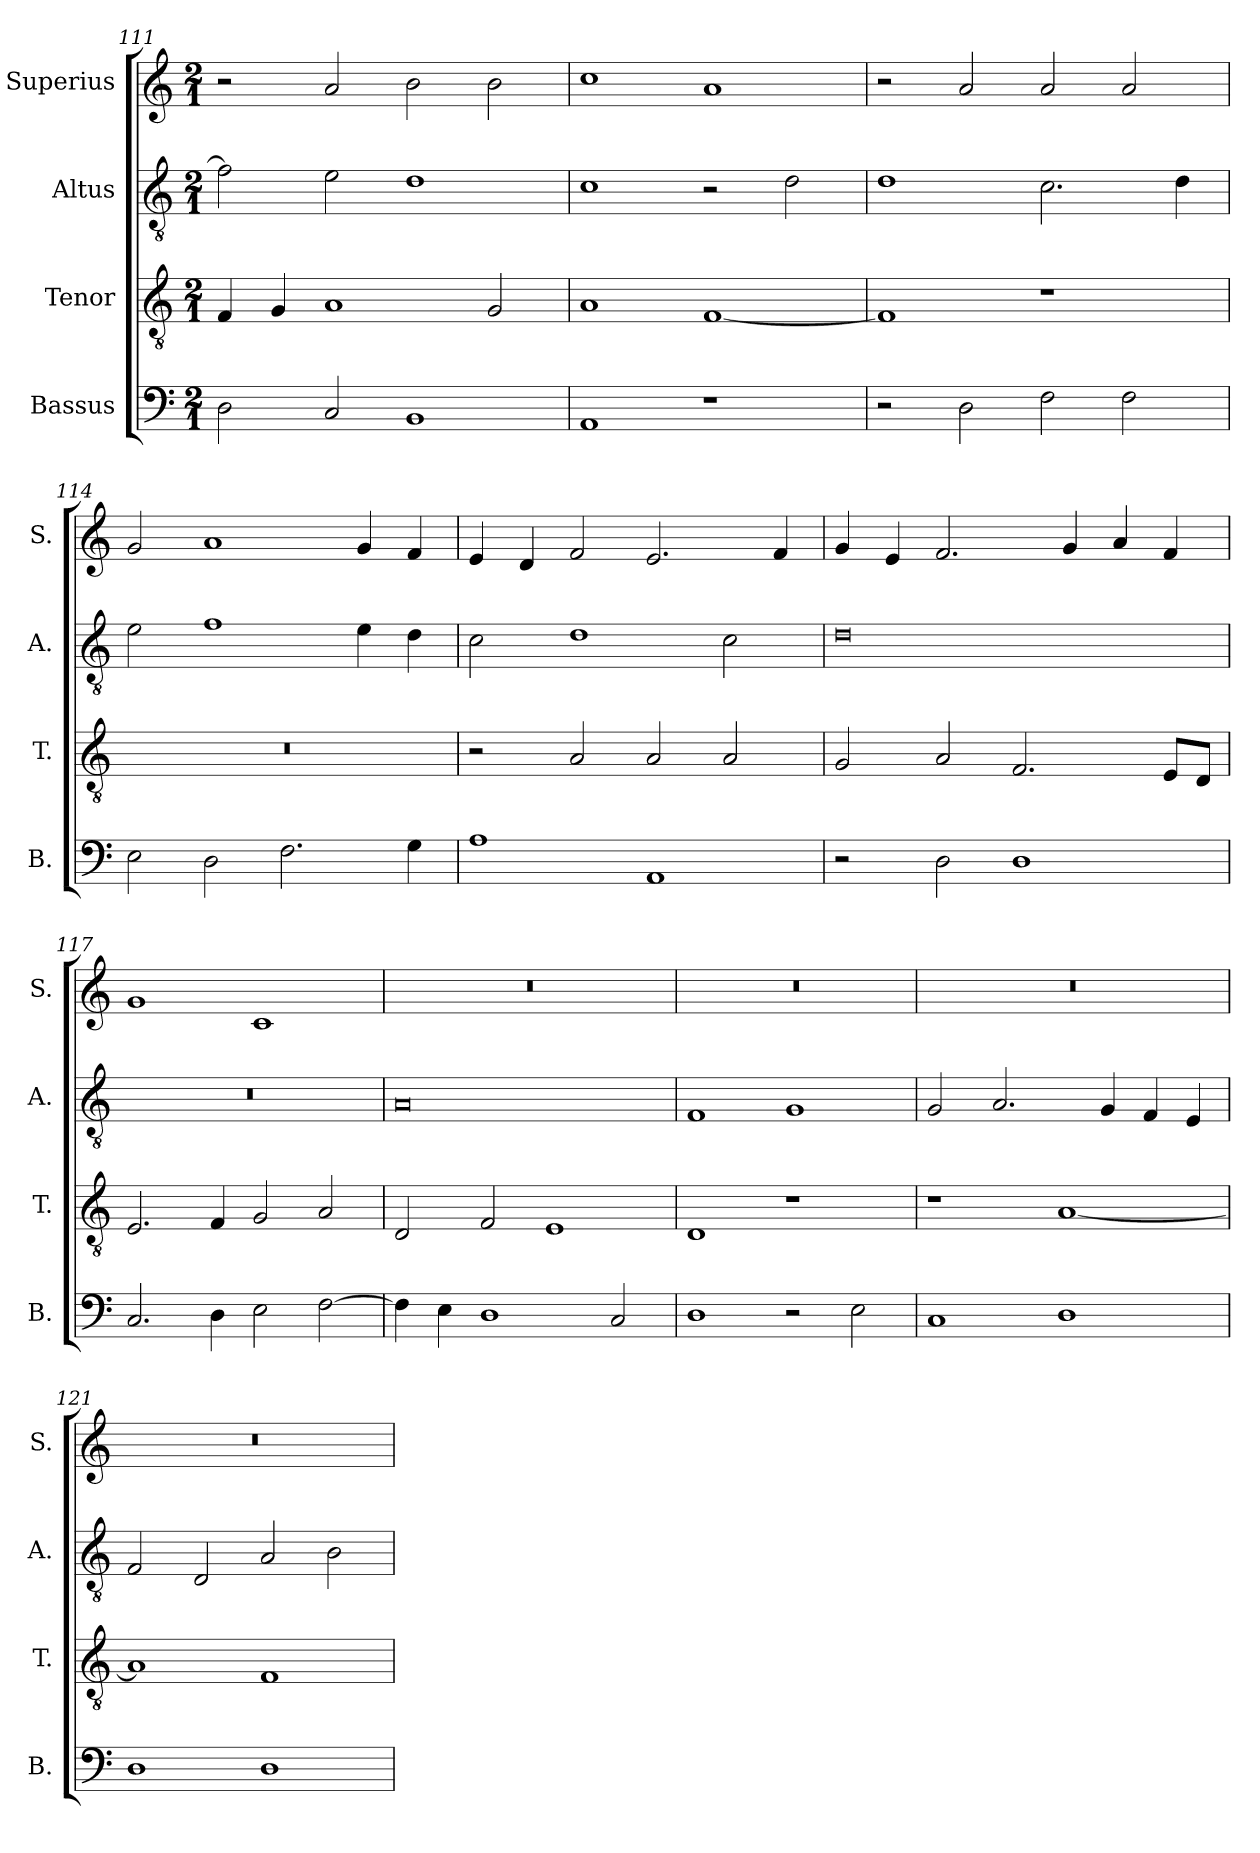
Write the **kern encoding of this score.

**kern	**kern	**kern	**kern
*part4	*part3	*part2	*part1
*staff4	*staff3	*staff2	*staff1
*I"Bassus	*I"Tenor	*I"Altus	*I"Superius
*I'B.	*I'T.	*I'A.	*I'S.
*clefF4	*clefGv2	*clefGv2	*clefG2
*k[]	*k[]	*k[]	*k[]
*M2/1	*M2/1	*M2/1	*M2/1
=111	=111	=111	=111
2D\	4F/	2f\]	2r
.	4G/	.	.
2C/	1A	2e\	2a/
1BB	.	1d	2b\
.	2G/	.	2b\
!!LO:LB:g=z
=112	=112	=112	=112
1AA	1A	1c	1cc
1r	[1F	2r	1a
.	.	2d\	.
=113	=113	=113	=113
2r	1F]	1d	2r
2D\	.	.	2a/
2F\	1r	2.c\	2a/
2F\	.	.	2a/
.	.	4d\	.
=114	=114	=114	=114
2E\	0r	2e\	2g/
2D\	.	1f	1a
2.F\	.	.	.
.	.	4e\	4g/
4G\	.	4d\	4f/
=115	=115	=115	=115
1A	2r	2c\	4e/
.	.	.	4d/
.	2A/	1d	2f/
1AA	2A/	.	2.e/
.	2A/	2c\	.
.	.	.	4f/
=116	=116	=116	=116
2r	2G/	0d	4g/
.	.	.	4e/
2D\	2A/	.	2.f/
1D	2.F/	.	.
.	.	.	4g/
.	.	.	4a/
.	8E/L	.	4f/
.	8D/J	.	.
=117	=117	=117	=117
2.C/	2.E/	0r	1g
4D\	4F/	.	.
2E\	2G/	.	1c
[2F\	2A/	.	.
!!LO:LB:g=z
=118	=118	=118	=118
4F\]	2D/	0A	0r
4E\	.	.	.
1D	2F/	.	.
.	1E	.	.
2C/	.	.	.
=119	=119	=119	=119
1D	1D	1F	0r
2r	1r	1G	.
2E\	.	.	.
=120	=120	=120	=120
1C	1r	2G/	0r
.	.	2.A/	.
1D	[1A	.	.
.	.	4G/	.
.	.	4F/	.
.	.	4E/	.
=121	=121	=121	=121
1D	1A]	2F/	0r
.	.	2D/	.
1D	1F	2A/	.
.	.	2B\	.
=	=	=	=
*-	*-	*-	*-
